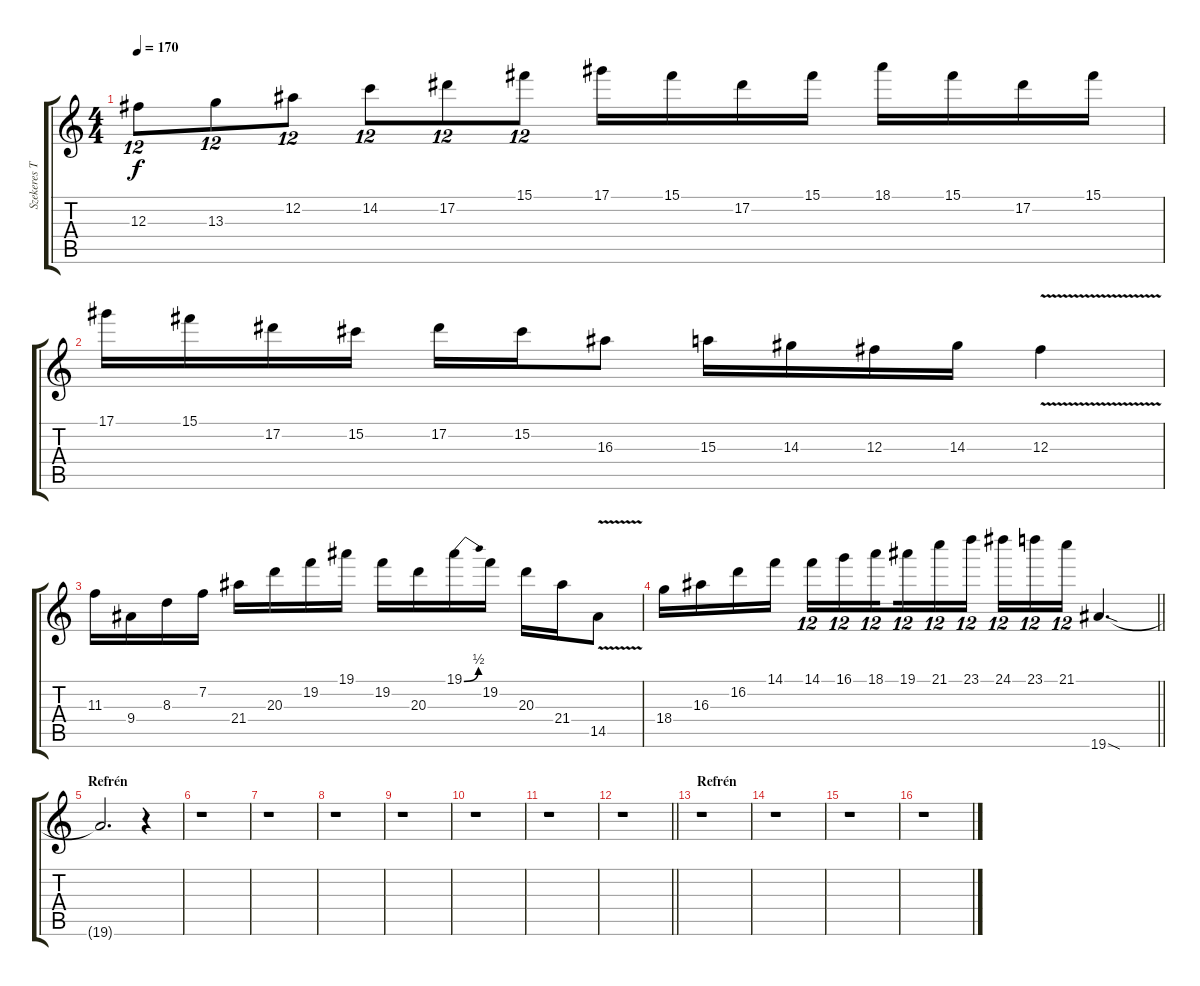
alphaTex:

\track ("Szekeres Tamás - Szólók 1" "Szekeres T") {instrument distortionguitar}
\staff {score tabs}
\tuning (Eb4 Bb3 Gb3 Db3 Ab2 Eb2) {hide}
\ts (4 4)
\tempo 170
\clef g2
\ks c
12.3.8{tu (12 8) dy f} 13.3.8{tu (12 8)} 12.2.8{tu (12 8)} 14.2.8{tu (12 8)} 17.2.8{tu (12 8)} 15.1.8{tu (12 8)} 17.1.16 15.1.16 17.2.16 15.1.16 18.1.16 15.1.16 17.2.16 15.1.16 |
17.1.16 15.1.16 17.2.16 15.2.16 17.2.16 15.2.16 16.3.8 15.3.16 14.3.16 12.3.16 14.3.16 12.3{v}.4 |
11.3.16 9.4.16 8.3.16 7.2.16 21.4.16 20.3.16 19.2.16 19.1.16 19.2.16 20.3.16 19.1{be (bend 0 0 60 2)}.16 19.2.16 20.3.16 21.4.16 14.5{v}.8 |
\barLineRight lightlight
18.4.16 16.3.16 16.2.16 14.1.16 14.1.16{tu (12 8)} 16.1.16{tu (12 8)} 18.1.16{tu (12 8) beam splitsecondary} 19.1.16{tu (12 8)} 21.1.16{tu (12 8)} 23.1.16{tu (12 8)} 24.1.16{tu (12 8)} 23.1.16{tu (12 8)} 21.1.16{tu (12 8)} 19.6{sod}.4{d} |
\section ("" "Refrén")
19.6{t}.2{d} r.4 |
r.1 |
r.1 |
r.1 |
r.1 |
r.1 |
r.1 |
\barLineRight lightlight
r.1 |
\section ("" "Refrén")
r.1 |
r.1 |
r.1 |
r.1
